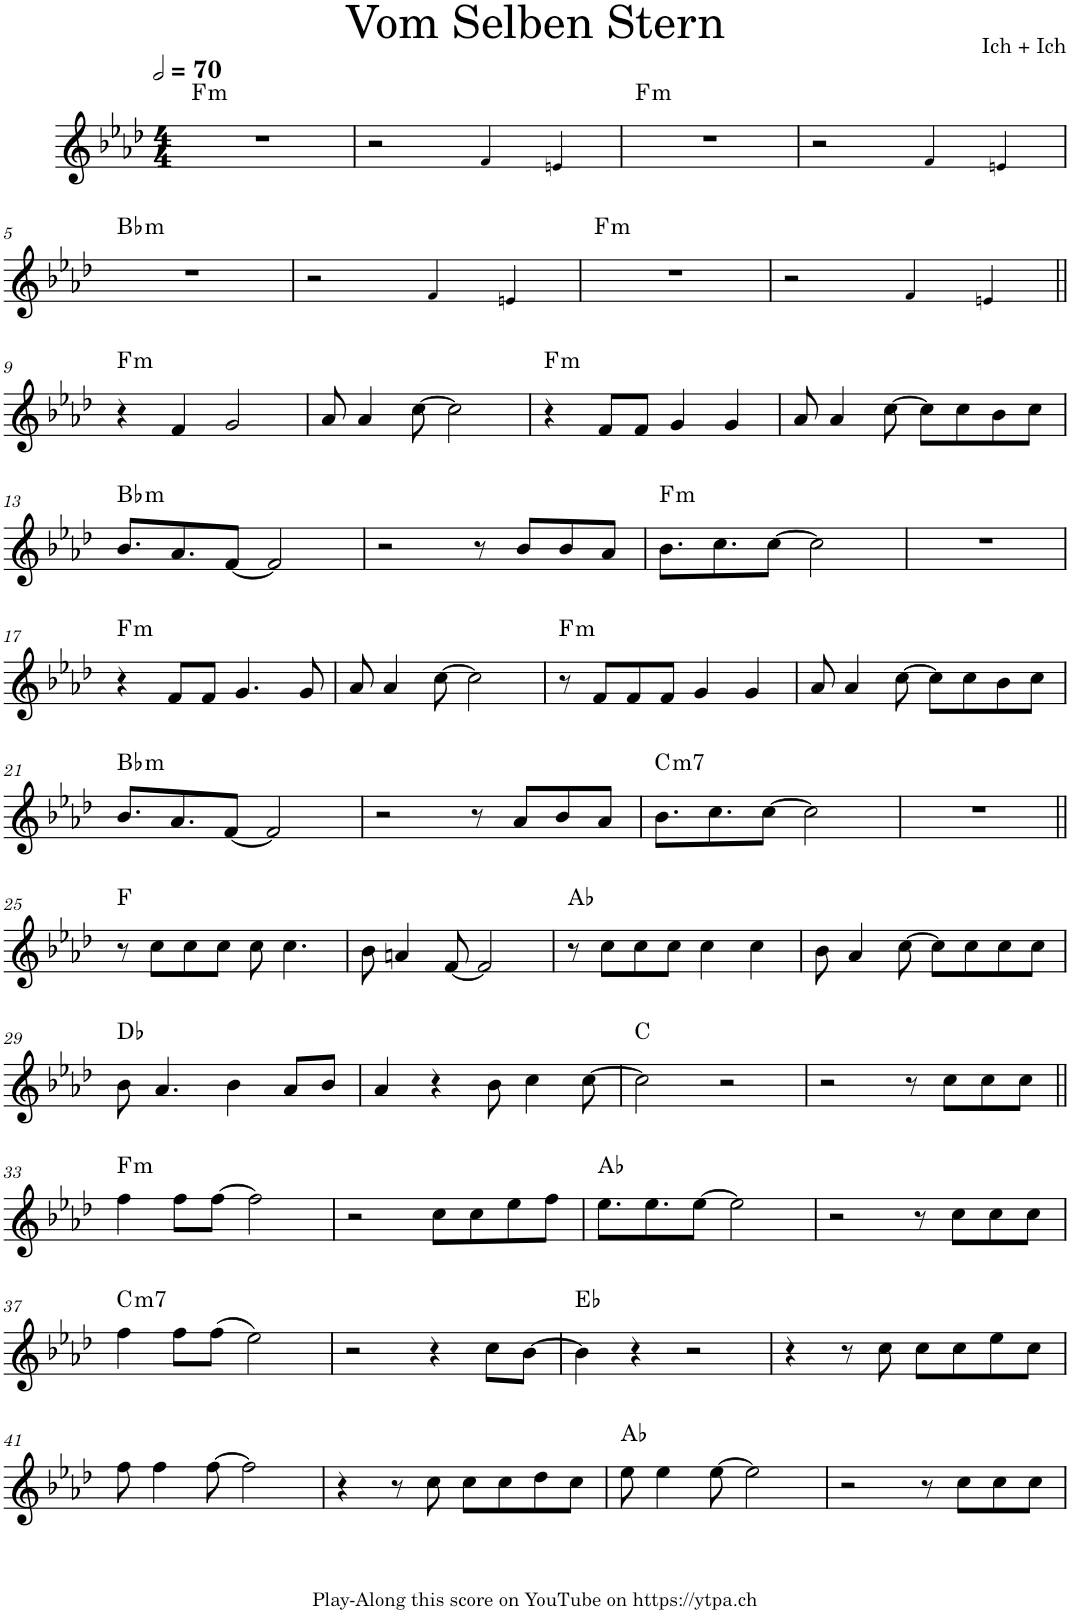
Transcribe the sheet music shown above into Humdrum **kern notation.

**kern	**harte
*part1	*part1
*staff1	*
*I"Piano	*
*I'Pno.	*
*clefG2	*
*k[b-e-a-d-]	*
*M4/4	*
*MM140	*
=1	=1
!	!LO:H:kt=m
1r	F:min
=2	=2
2r	.
4f!/	.
4en!/	.
=3	=3
!	!LO:H:kt=m
1r	F:min
=4	=4
2r	.
4f!/	.
4en!/	.
!!LO:LB:g=z
=5	=5
!	!LO:H:kt=m
1r	Bb:min
=6	=6
2r	.
4f!/	.
4en!/	.
=7	=7
!	!LO:H:kt=m
1r	F:min
=8	=8
2r	.
4f!/	.
4en!/	.
!!LO:LB:g=z
=9||	=9||
!	!LO:H:kt=m
4r	F:min
4f/	.
2g/	.
=10	=10
8a-/	.
4a-/	.
[8cc\	.
2cc\]	.
=11	=11
!	!LO:H:kt=m
4r	F:min
8f/L	.
8f/J	.
4g/	.
4g/	.
=12	=12
8a-/	.
4a-/	.
[8cc\	.
8cc\L]	.
8cc\	.
8b-\	.
8cc\J	.
!!LO:LB:g=z
=13	=13
!	!LO:H:kt=m
8.b-/L	Bb:min
8.a-/	.
[8f/J	.
2f/]	.
=14	=14
2r	.
8r	.
8b-/L	.
8b-/	.
8a-/J	.
=15	=15
!	!LO:H:kt=m
8.b-\L	F:min
8.cc\	.
[8cc\J	.
2cc\]	.
=16	=16
1r	.
!!LO:LB:g=z
=17	=17
!	!LO:H:kt=m
4r	F:min
8f/L	.
8f/J	.
4.g/	.
8g/	.
=18	=18
8a-/	.
4a-/	.
[8cc\	.
2cc\]	.
=19	=19
!	!LO:H:kt=m
8r	F:min
8f/L	.
8f/	.
8f/J	.
4g/	.
4g/	.
=20	=20
8a-/	.
4a-/	.
[8cc\	.
8cc\L]	.
8cc\	.
8b-\	.
8cc\J	.
!!LO:LB:g=z
=21	=21
!	!LO:H:kt=m
8.b-/L	Bb:min
8.a-/	.
[8f/J	.
2f/]	.
=22	=22
2r	.
8r	.
8a-/L	.
8b-/	.
8a-/J	.
=23	=23
!	!LO:H:kt=m7
8.b-\L	C:min7
8.cc\	.
[8cc\J	.
2cc\]	.
=24	=24
1r	.
!!LO:LB:g=z
=25||	=25||
8r	F:maj
8cc\L	.
8cc\	.
8cc\J	.
8cc\	.
4.cc\	.
=26	=26
8b-\	.
4an/	.
[8f/	.
2f/]	.
=27	=27
8r	Ab:maj
8cc\L	.
8cc\	.
8cc\J	.
4cc\	.
4cc\	.
=28	=28
8b-\	.
4a-/	.
[8cc\	.
8cc\L]	.
8cc\	.
8cc\	.
8cc\J	.
!!LO:LB:g=z
=29	=29
8b-\	Db:maj
4.a-/	.
4b-\	.
8a-/L	.
8b-/J	.
=30	=30
4a-/	.
4r	.
8b-\	.
4cc\	.
[8cc\	.
=31	=31
2cc\]	C:maj
2r	.
=32	=32
2r	.
8r	.
8cc\L	.
8cc\	.
8cc\J	.
!!LO:LB:g=z
=33||	=33||
!	!LO:H:kt=m
4ff\	F:min
8ff\L	.
[8ff\J	.
2ff\]	.
=34	=34
2r	.
8cc\L	.
8cc\	.
8ee-\	.
8ff\J	.
=35	=35
8.ee-\L	Ab:maj
8.ee-\	.
[8ee-\J	.
2ee-\]	.
=36	=36
2r	.
8r	.
8cc\L	.
8cc\	.
8cc\J	.
!!LO:LB:g=z
=37	=37
!	!LO:H:kt=m7
4ff\	C:min7
8ff\L	.
(8ff\J	.
2ee-\)	.
=38	=38
2r	.
4r	.
8cc\L	.
[8b-\J	.
=39	=39
4b-\]	Eb:maj
4r	.
2r	.
=40	=40
4r	.
8r	.
8cc\	.
8cc\L	.
8cc\	.
8ee-\	.
8cc\J	.
!!LO:LB:g=z
=41	=41
8ff\	.
4ff\	.
[8ff\	.
2ff\]	.
=42	=42
4r	.
8r	.
8cc\	.
8cc\L	.
8cc\	.
8dd-\	.
8cc\J	.
=43	=43
8ee-\	Ab:maj
4ee-\	.
[8ee-\	.
2ee-\]	.
=44	=44
2r	.
8r	.
8cc\L	.
8cc\	.
8cc\J	.
=	=
*-	*-
